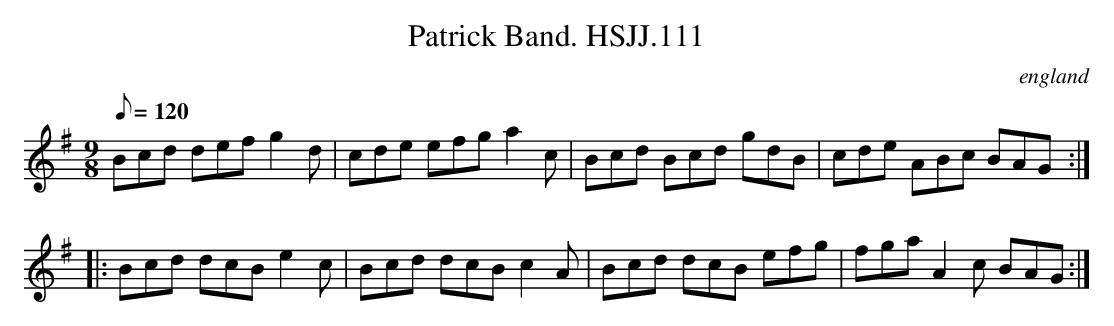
X:1
T:Patrick Band. HSJJ.111
O:england
M:9/8
L:1/8
Q:120
K:G
Bcd def g2d|cde efga2c|Bcd Bcd gdB|cde ABc BAG:|
|:Bcd dcBe2c|Bcd dcBc2A|Bcd dcB efg|fgaA2c BAG:|]
